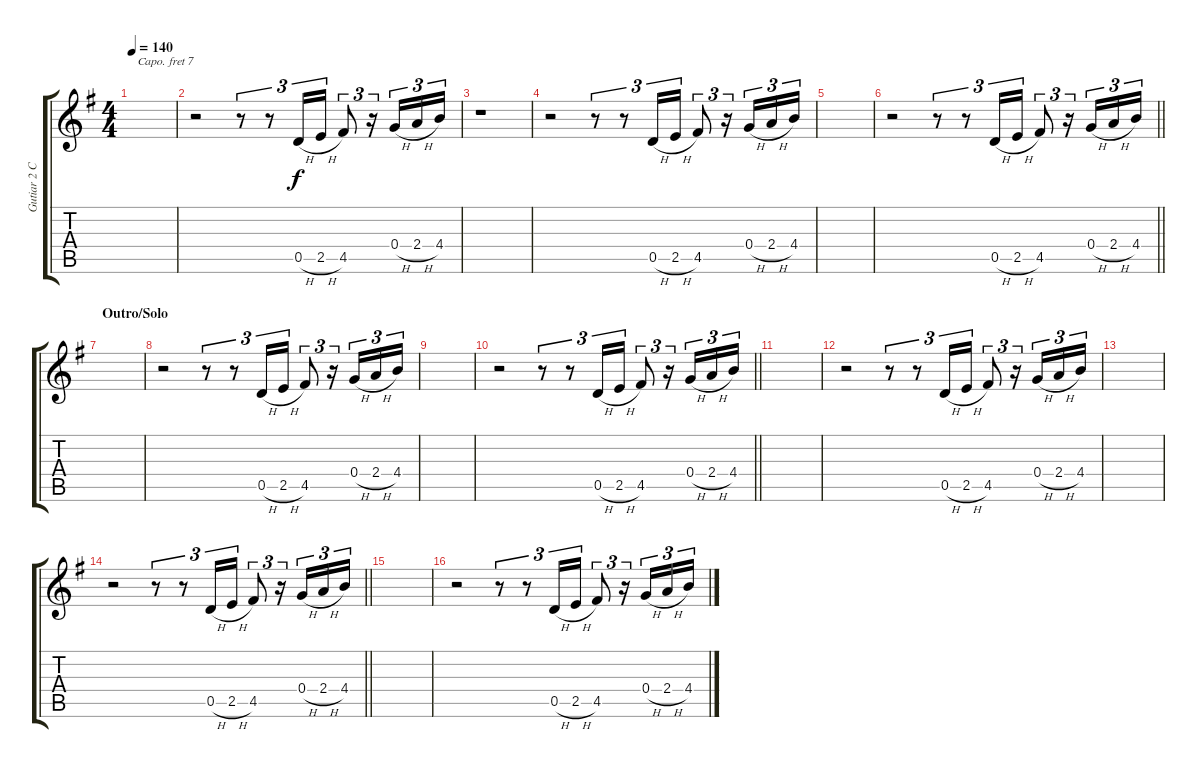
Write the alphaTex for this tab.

\track ("Gutiar 2 Capo 7" "Gutiar 2 C") {instrument electricguitarjazz}
\staff {score tabs}
\capo 7
\tuning (D4 A3 F3 C3 G2 D2) {hide}
\ts (4 4)
\tempo 140
\clef g2
\ks g
|
r.2 r.8{tu (3 2)} r.8{tu (3 2)} 0.5{h}.16{tu (3 2)} 2.5{h}.16{tu (3 2)} 4.5.8{tu (3 2)} r.16{tu (3 2)} 0.4{h}.16{tu (3 2)} 2.4{h}.16{tu (3 2)} 4.4.16{tu (3 2)} |
r.1 |
r.2 r.8{tu (3 2)} r.8{tu (3 2)} 0.5{h}.16{tu (3 2)} 2.5{h}.16{tu (3 2)} 4.5.8{tu (3 2)} r.16{tu (3 2)} 0.4{h}.16{tu (3 2)} 2.4{h}.16{tu (3 2)} 4.4.16{tu (3 2)} |
|
\barLineRight lightlight
r.2 r.8{tu (3 2)} r.8{tu (3 2)} 0.5{h}.16{tu (3 2)} 2.5{h}.16{tu (3 2)} 4.5.8{tu (3 2)} r.16{tu (3 2)} 0.4{h}.16{tu (3 2)} 2.4{h}.16{tu (3 2)} 4.4.16{tu (3 2)} |
\section ("" "Outro/Solo")
|
r.2 r.8{tu (3 2)} r.8{tu (3 2)} 0.5{h}.16{tu (3 2)} 2.5{h}.16{tu (3 2)} 4.5.8{tu (3 2)} r.16{tu (3 2)} 0.4{h}.16{tu (3 2)} 2.4{h}.16{tu (3 2)} 4.4.16{tu (3 2)} |
|
\barLineRight lightlight
r.2 r.8{tu (3 2)} r.8{tu (3 2)} 0.5{h}.16{tu (3 2)} 2.5{h}.16{tu (3 2)} 4.5.8{tu (3 2)} r.16{tu (3 2)} 0.4{h}.16{tu (3 2)} 2.4{h}.16{tu (3 2)} 4.4.16{tu (3 2)} |
|
r.2 r.8{tu (3 2)} r.8{tu (3 2)} 0.5{h}.16{tu (3 2)} 2.5{h}.16{tu (3 2)} 4.5.8{tu (3 2)} r.16{tu (3 2)} 0.4{h}.16{tu (3 2)} 2.4{h}.16{tu (3 2)} 4.4.16{tu (3 2)} |
|
\barLineRight lightlight
r.2 r.8{tu (3 2)} r.8{tu (3 2)} 0.5{h}.16{tu (3 2)} 2.5{h}.16{tu (3 2)} 4.5.8{tu (3 2)} r.16{tu (3 2)} 0.4{h}.16{tu (3 2)} 2.4{h}.16{tu (3 2)} 4.4.16{tu (3 2)} |
|
r.2 r.8{tu (3 2)} r.8{tu (3 2)} 0.5{h}.16{tu (3 2)} 2.5{h}.16{tu (3 2)} 4.5.8{tu (3 2)} r.16{tu (3 2)} 0.4{h}.16{tu (3 2)} 2.4{h}.16{tu (3 2)} 4.4.16{tu (3 2)}
